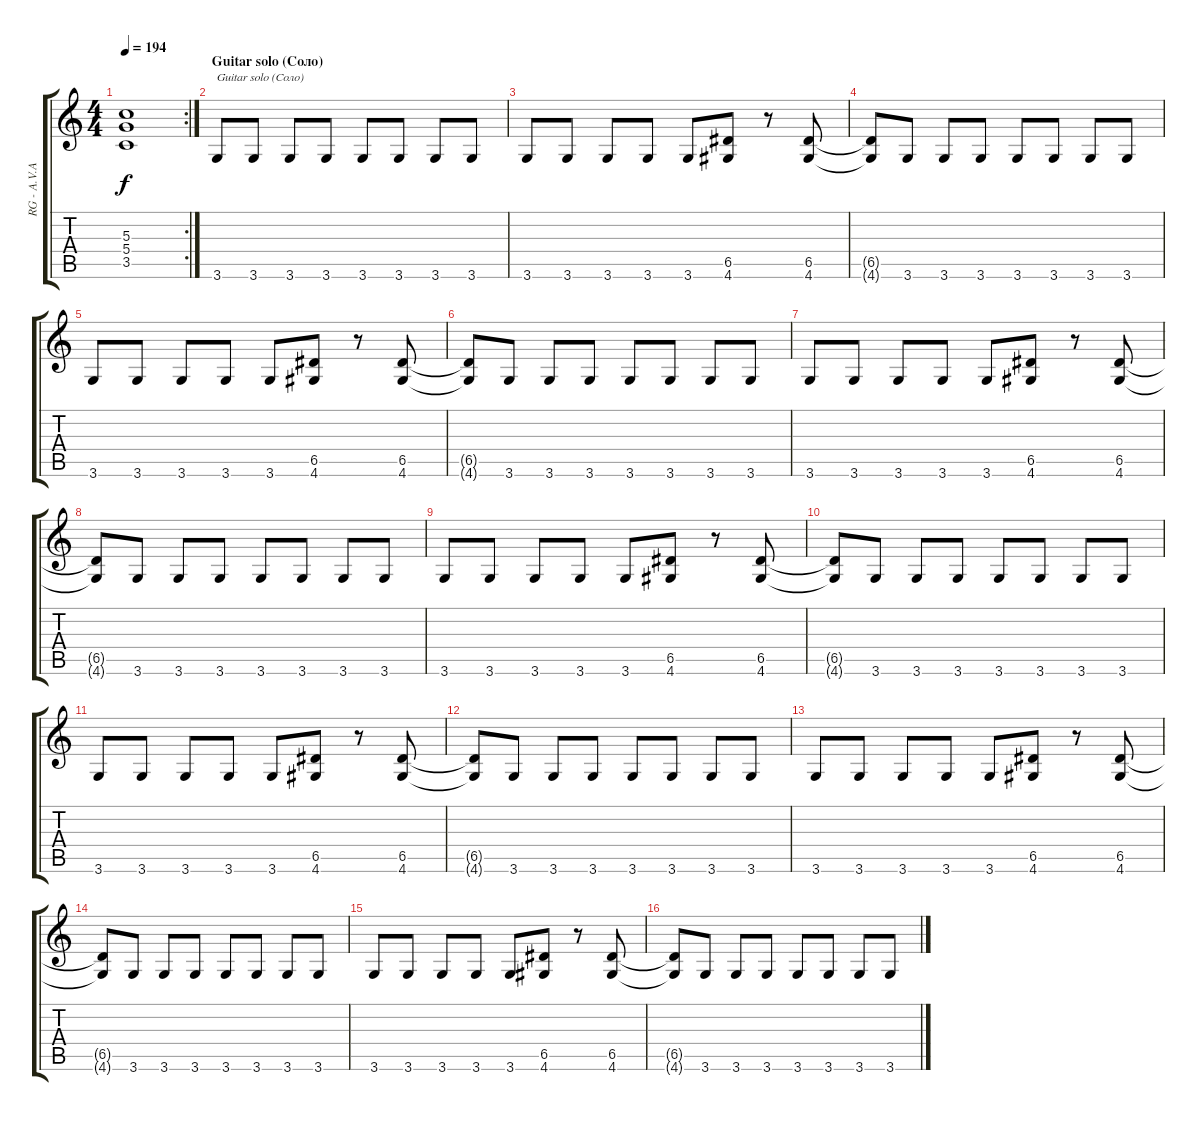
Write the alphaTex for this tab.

\track ("RG - tamonoff" "RG - A.V.A") {instrument distortionguitar}
\staff {score tabs}
\tuning (E4 B3 G3 D3 A2 E2) {hide}
\rc 2
\ts (4 4)
\tempo 194
\clef g2
\ks c
(5.3{t} 5.4{t} 3.5{t}).1{dy f} |
\section ("" "Guitar solo (Cоло)")
3.6.8{txt "Guitar solo (Cоло)"} 3.6.8 3.6.8 3.6.8 3.6.8 3.6.8 3.6.8 3.6.8 |
3.6.8 3.6.8 3.6.8 3.6.8 3.6.8 (6.5 4.6).8 r.8 (6.5 4.6).8 |
(6.5{t} 4.6{t}).8 3.6.8 3.6.8 3.6.8 3.6.8 3.6.8 3.6.8 3.6.8 |
3.6.8 3.6.8 3.6.8 3.6.8 3.6.8 (6.5 4.6).8 r.8 (6.5 4.6).8 |
(6.5{t} 4.6{t}).8 3.6.8 3.6.8 3.6.8 3.6.8 3.6.8 3.6.8 3.6.8 |
3.6.8 3.6.8 3.6.8 3.6.8 3.6.8 (6.5 4.6).8 r.8 (6.5 4.6).8 |
(6.5{t} 4.6{t}).8 3.6.8 3.6.8 3.6.8 3.6.8 3.6.8 3.6.8 3.6.8 |
3.6.8 3.6.8 3.6.8 3.6.8 3.6.8 (6.5 4.6).8 r.8 (6.5 4.6).8 |
(6.5{t} 4.6{t}).8 3.6.8 3.6.8 3.6.8 3.6.8 3.6.8 3.6.8 3.6.8 |
3.6.8 3.6.8 3.6.8 3.6.8 3.6.8 (6.5 4.6).8 r.8 (6.5 4.6).8 |
(6.5{t} 4.6{t}).8 3.6.8 3.6.8 3.6.8 3.6.8 3.6.8 3.6.8 3.6.8 |
3.6.8 3.6.8 3.6.8 3.6.8 3.6.8 (6.5 4.6).8 r.8 (6.5 4.6).8 |
(6.5{t} 4.6{t}).8 3.6.8 3.6.8 3.6.8 3.6.8 3.6.8 3.6.8 3.6.8 |
3.6.8 3.6.8 3.6.8 3.6.8 3.6.8 (6.5 4.6).8 r.8 (6.5 4.6).8 |
(6.5{t} 4.6{t}).8 3.6.8 3.6.8 3.6.8 3.6.8 3.6.8 3.6.8 3.6.8
